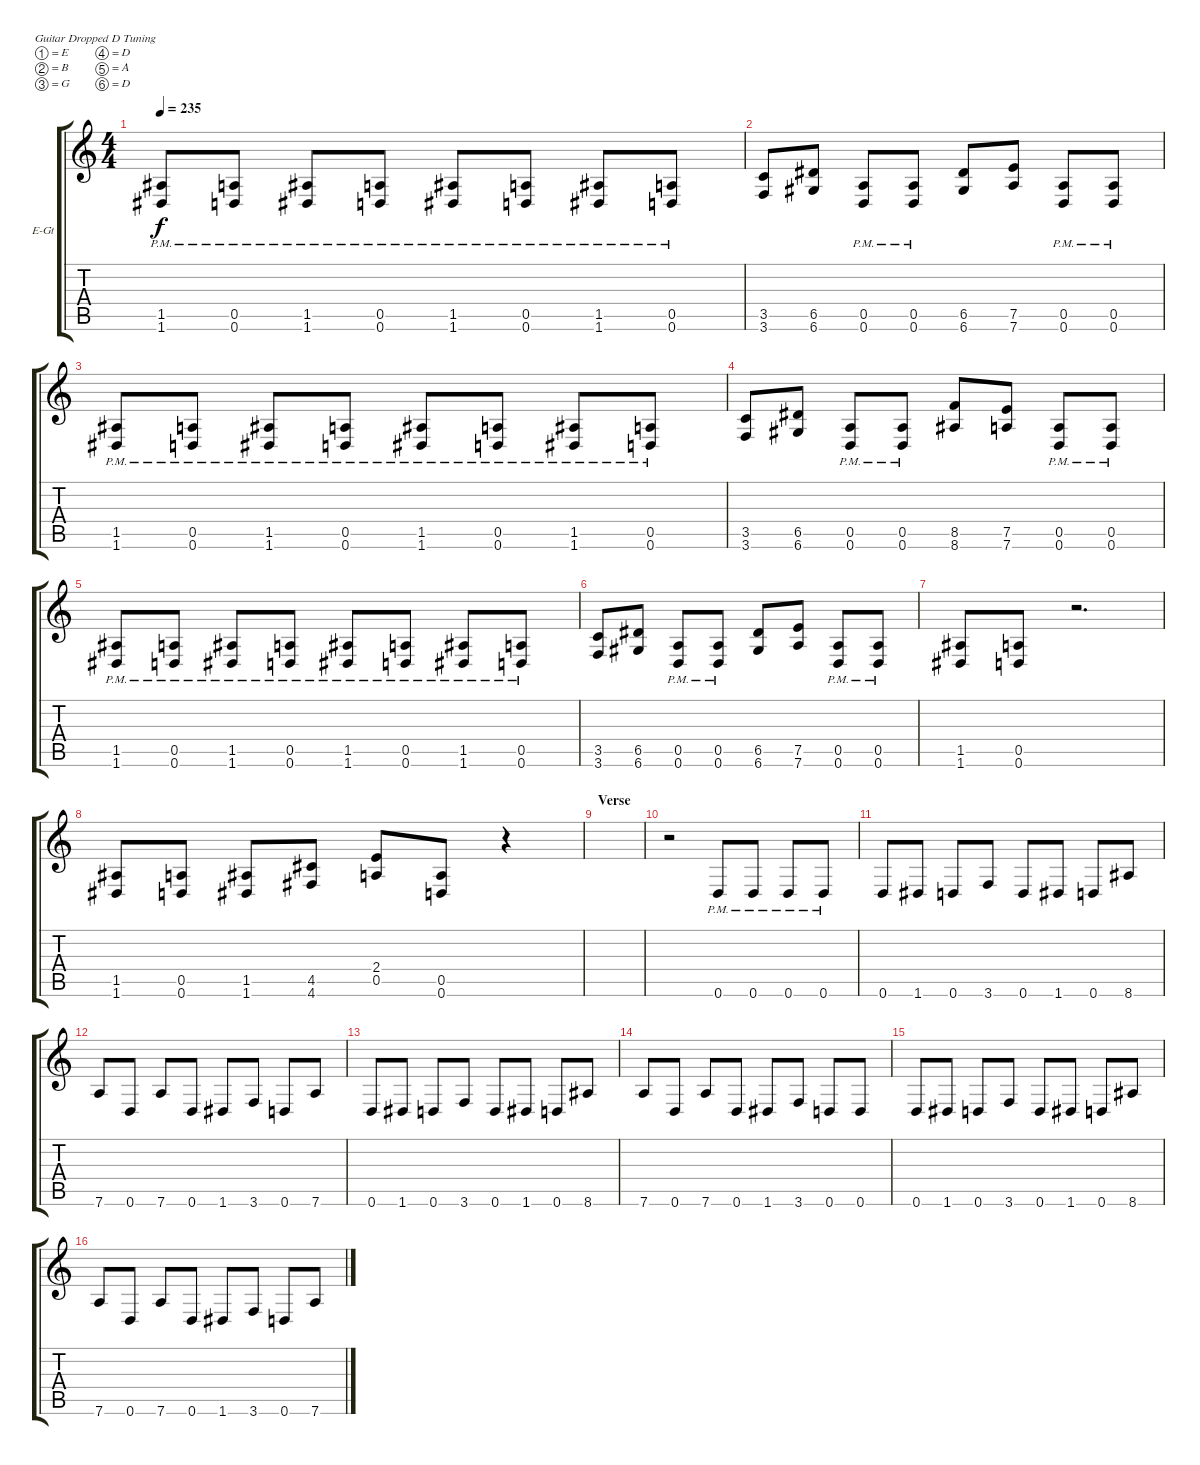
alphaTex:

\defaultSystemsLayout 4
\bracketExtendMode groupsimilarinstruments
\firstSystemTrackNameOrientation horizontal
\otherSystemsTrackNameOrientation horizontal
\track ("Guitar 2" "E-Gt") {instrument distortionguitar}
\staff {score tabs}
\tuning (E4 B3 G3 D3 A2 D2)
\ts (4 4)
\tempo 235
\clef g2
\ks c
(1.6{pm} 1.5{pm}).8{dy f} (0.6{pm} 0.5{pm}).8 (1.6{pm} 1.5{pm}).8 (0.6{pm} 0.5{pm}).8 (1.6{pm} 1.5{pm}).8 (0.6{pm} 0.5{pm}).8 (1.6{pm} 1.5{pm}).8 (0.6{pm} 0.5{pm}).8 |
(3.6 3.5).8 (6.6 6.5).8 (0.6{pm} 0.5{pm}).8 (0.6{pm} 0.5{pm}).8 (6.6 6.5).8 (7.6 7.5).8 (0.6{pm} 0.5{pm}).8 (0.6{pm} 0.5{pm}).8 |
(1.6{pm} 1.5{pm}).8 (0.6{pm} 0.5{pm}).8 (1.6{pm} 1.5{pm}).8 (0.6{pm} 0.5{pm}).8 (1.6{pm} 1.5{pm}).8 (0.6{pm} 0.5{pm}).8 (1.6{pm} 1.5{pm}).8 (0.6{pm} 0.5{pm}).8 |
(3.6 3.5).8 (6.6 6.5).8 (0.6{pm} 0.5{pm}).8 (0.6{pm} 0.5{pm}).8 (8.6 8.5).8 (7.6 7.5).8 (0.6{pm} 0.5{pm}).8 (0.6{pm} 0.5{pm}).8 |
(1.6{pm} 1.5{pm}).8 (0.6{pm} 0.5{pm}).8 (1.6{pm} 1.5{pm}).8 (0.6{pm} 0.5{pm}).8 (1.6{pm} 1.5{pm}).8 (0.6{pm} 0.5{pm}).8 (1.6{pm} 1.5{pm}).8 (0.6{pm} 0.5{pm}).8 |
(3.6 3.5).8 (6.6 6.5).8 (0.6{pm} 0.5{pm}).8 (0.6{pm} 0.5{pm}).8 (6.6 6.5).8 (7.6 7.5).8 (0.6{pm} 0.5{pm}).8 (0.6{pm} 0.5{pm}).8 |
(1.5 1.6).8 (0.5 0.6).8 r.2{d} |
(1.6 1.5).8 (0.6 0.5).8 (1.6 1.5).8 (4.6 4.5).8 (0.5 2.4).8 (0.6 0.5).8 r.4 |
\section ("" "Verse")
|
r.2 0.6{pm}.8 0.6{pm}.8 0.6{pm}.8 0.6{pm}.8 |
0.6.8 1.6.8 0.6.8 3.6.8 0.6.8 1.6.8 0.6.8 8.6.8 |
7.6.8 0.6.8 7.6.8 0.6.8 1.6.8 3.6.8 0.6.8 7.6.8 |
0.6.8 1.6.8 0.6.8 3.6.8 0.6.8 1.6.8 0.6.8 8.6.8 |
7.6.8 0.6.8 7.6.8 0.6.8 1.6.8 3.6.8 0.6.8 0.6.8 |
0.6.8 1.6.8 0.6.8 3.6.8 0.6.8 1.6.8 0.6.8 8.6.8 |
7.6.8 0.6.8 7.6.8 0.6.8 1.6.8 3.6.8 0.6.8 7.6.8
